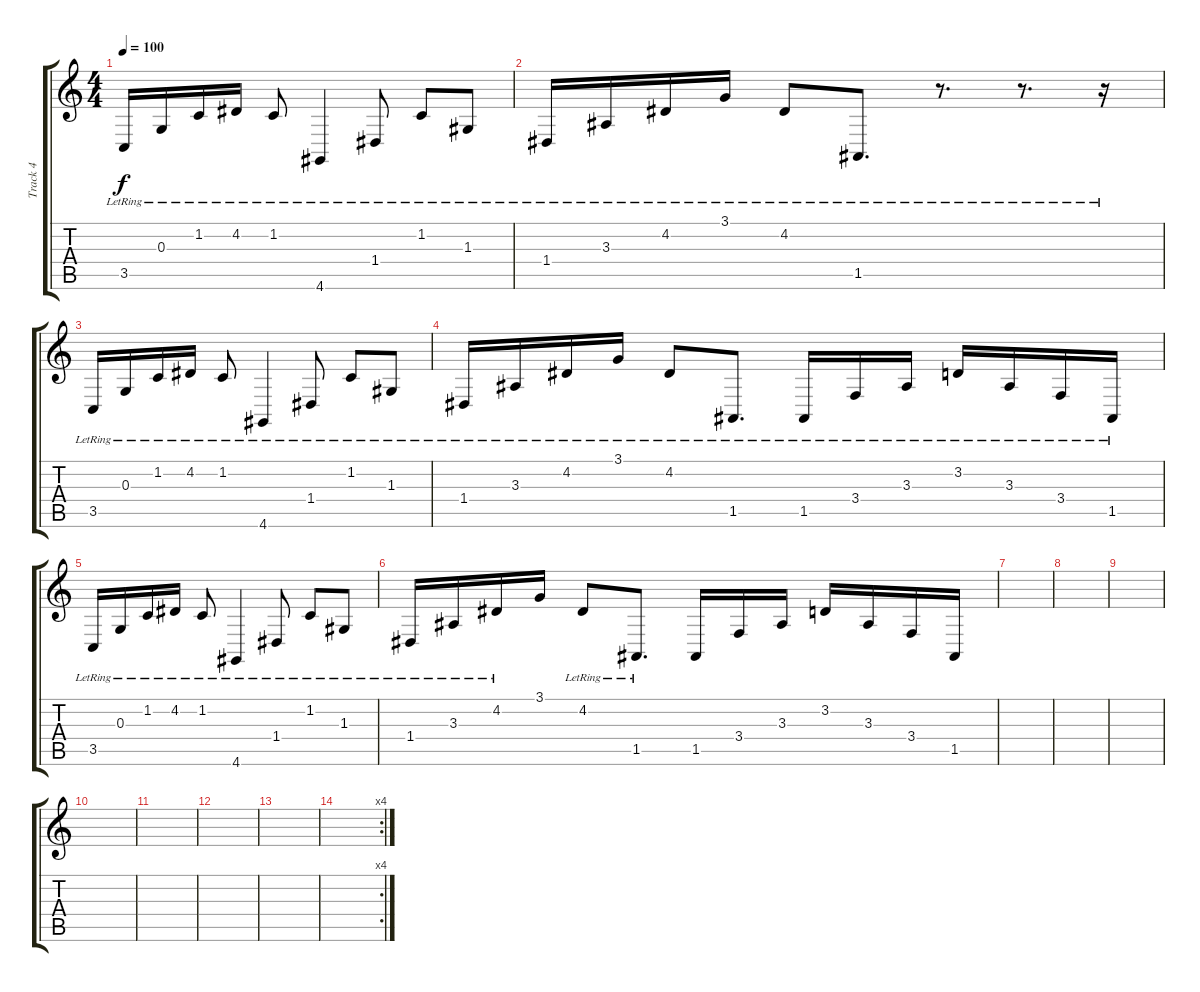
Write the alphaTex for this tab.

\track ("Track 4" "Track 4") {instrument acousticgrandpiano}
\staff {score tabs}
\tuning (E4 B3 G3 D3 A2 E2) {hide}
\ts (4 4)
\tempo 100
\clef g2
\ks c
3.5{lr}.16{dy f} 0.3{lr}.16 1.2{lr}.16 4.2{lr}.16 1.2{lr}.8 4.6{lr}.4 1.4{lr}.8 1.2{lr}.8 1.3{lr}.8 |
1.4{lr}.16 3.3{lr}.16 4.2{lr}.16 3.1{lr}.16 4.2{lr}.8 1.5{lr}.8{d} r.8{d} r.8{d} r.16 |
3.5{lr}.16 0.3{lr}.16 1.2{lr}.16 4.2{lr}.16 1.2{lr}.8 4.6{lr}.4 1.4{lr}.8 1.2{lr}.8 1.3{lr}.8 |
1.4{lr}.16 3.3{lr}.16 4.2{lr}.16 3.1{lr}.16 4.2{lr}.8 1.5{lr}.8{d} 1.5{lr}.16 3.4{lr}.16 3.3{lr}.16 3.2{lr}.16 3.3{lr}.16 3.4{lr}.16 1.5{lr}.16 |
3.5{lr}.16 0.3{lr}.16 1.2{lr}.16 4.2{lr}.16 1.2{lr}.8 4.6{lr}.4 1.4{lr}.8 1.2{lr}.8 1.3{lr}.8 |
1.4{lr}.16 3.3{lr}.16 4.2{lr}.16 3.1.16 4.2{lr}.8 1.5{lr}.8{d} 1.5.16 3.4.16 3.3.16 3.2.16 3.3.16 3.4.16 1.5.16 |
|
|
|
|
|
|
|
\rc 4
